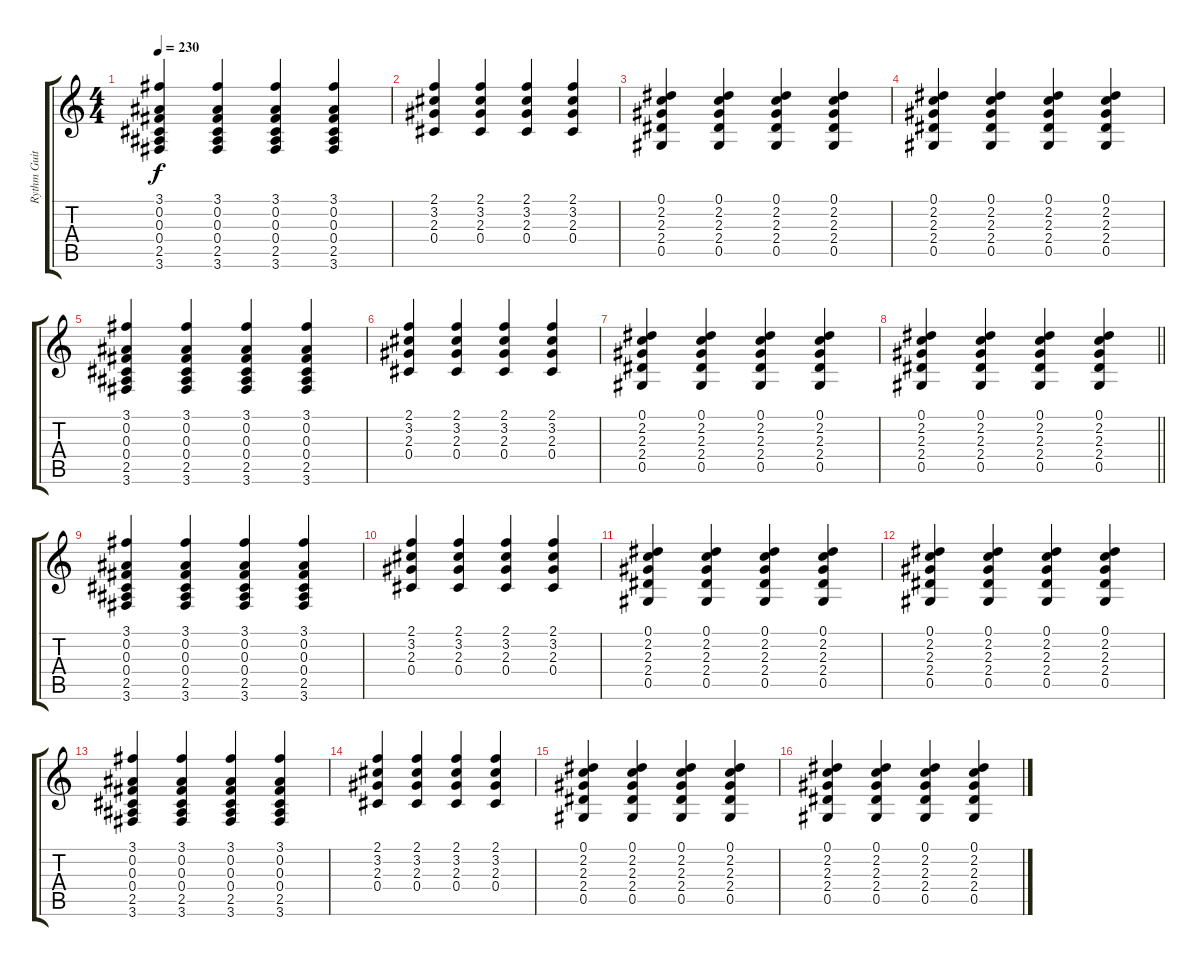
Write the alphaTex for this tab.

\track ("Rythm Guitar" "Rythm Guit") {instrument overdrivenguitar}
\staff {score tabs}
\tuning (Eb4 Bb3 Gb3 Db3 Ab2 Eb2) {hide}
\ts (4 4)
\tempo 230
\clef g2
\ks c
(3.1 0.2 0.3 0.4 2.5 3.6).4{dy f} (3.1 0.2 0.3 0.4 2.5 3.6).4 (3.1 0.2 0.3 0.4 2.5 3.6).4 (3.1 0.2 0.3 0.4 2.5 3.6).4 |
(2.1 3.2 2.3 0.4).4 (2.1 3.2 2.3 0.4).4 (2.1 3.2 2.3 0.4).4 (2.1 3.2 2.3 0.4).4 |
(0.1 2.2 2.3 2.4 0.5).4 (0.1 2.2 2.3 2.4 0.5).4 (0.1 2.2 2.3 2.4 0.5).4 (0.1 2.2 2.3 2.4 0.5).4 |
(0.1 2.2 2.3 2.4 0.5).4 (0.1 2.2 2.3 2.4 0.5).4 (0.1 2.2 2.3 2.4 0.5).4 (0.1 2.2 2.3 2.4 0.5).4 |
(3.1 0.2 0.3 0.4 2.5 3.6).4 (3.1 0.2 0.3 0.4 2.5 3.6).4 (3.1 0.2 0.3 0.4 2.5 3.6).4 (3.1 0.2 0.3 0.4 2.5 3.6).4 |
(2.1 3.2 2.3 0.4).4 (2.1 3.2 2.3 0.4).4 (2.1 3.2 2.3 0.4).4 (2.1 3.2 2.3 0.4).4 |
(0.1 2.2 2.3 2.4 0.5).4 (0.1 2.2 2.3 2.4 0.5).4 (0.1 2.2 2.3 2.4 0.5).4 (0.1 2.2 2.3 2.4 0.5).4 |
\barLineRight lightlight
(0.1 2.2 2.3 2.4 0.5).4 (0.1 2.2 2.3 2.4 0.5).4 (0.1 2.2 2.3 2.4 0.5).4 (0.1 2.2 2.3 2.4 0.5).4 |
(3.1 0.2 0.3 0.4 2.5 3.6).4 (3.1 0.2 0.3 0.4 2.5 3.6).4 (3.1 0.2 0.3 0.4 2.5 3.6).4 (3.1 0.2 0.3 0.4 2.5 3.6).4 |
(2.1 3.2 2.3 0.4).4 (2.1 3.2 2.3 0.4).4 (2.1 3.2 2.3 0.4).4 (2.1 3.2 2.3 0.4).4 |
(0.1 2.2 2.3 2.4 0.5).4 (0.1 2.2 2.3 2.4 0.5).4 (0.1 2.2 2.3 2.4 0.5).4 (0.1 2.2 2.3 2.4 0.5).4 |
(0.1 2.2 2.3 2.4 0.5).4 (0.1 2.2 2.3 2.4 0.5).4 (0.1 2.2 2.3 2.4 0.5).4 (0.1 2.2 2.3 2.4 0.5).4 |
(3.1 0.2 0.3 0.4 2.5 3.6).4 (3.1 0.2 0.3 0.4 2.5 3.6).4 (3.1 0.2 0.3 0.4 2.5 3.6).4 (3.1 0.2 0.3 0.4 2.5 3.6).4 |
(2.1 3.2 2.3 0.4).4 (2.1 3.2 2.3 0.4).4 (2.1 3.2 2.3 0.4).4 (2.1 3.2 2.3 0.4).4 |
(0.1 2.2 2.3 2.4 0.5).4 (0.1 2.2 2.3 2.4 0.5).4 (0.1 2.2 2.3 2.4 0.5).4 (0.1 2.2 2.3 2.4 0.5).4 |
(0.1 2.2 2.3 2.4 0.5).4 (0.1 2.2 2.3 2.4 0.5).4 (0.1 2.2 2.3 2.4 0.5).4 (0.1 2.2 2.3 2.4 0.5).4
